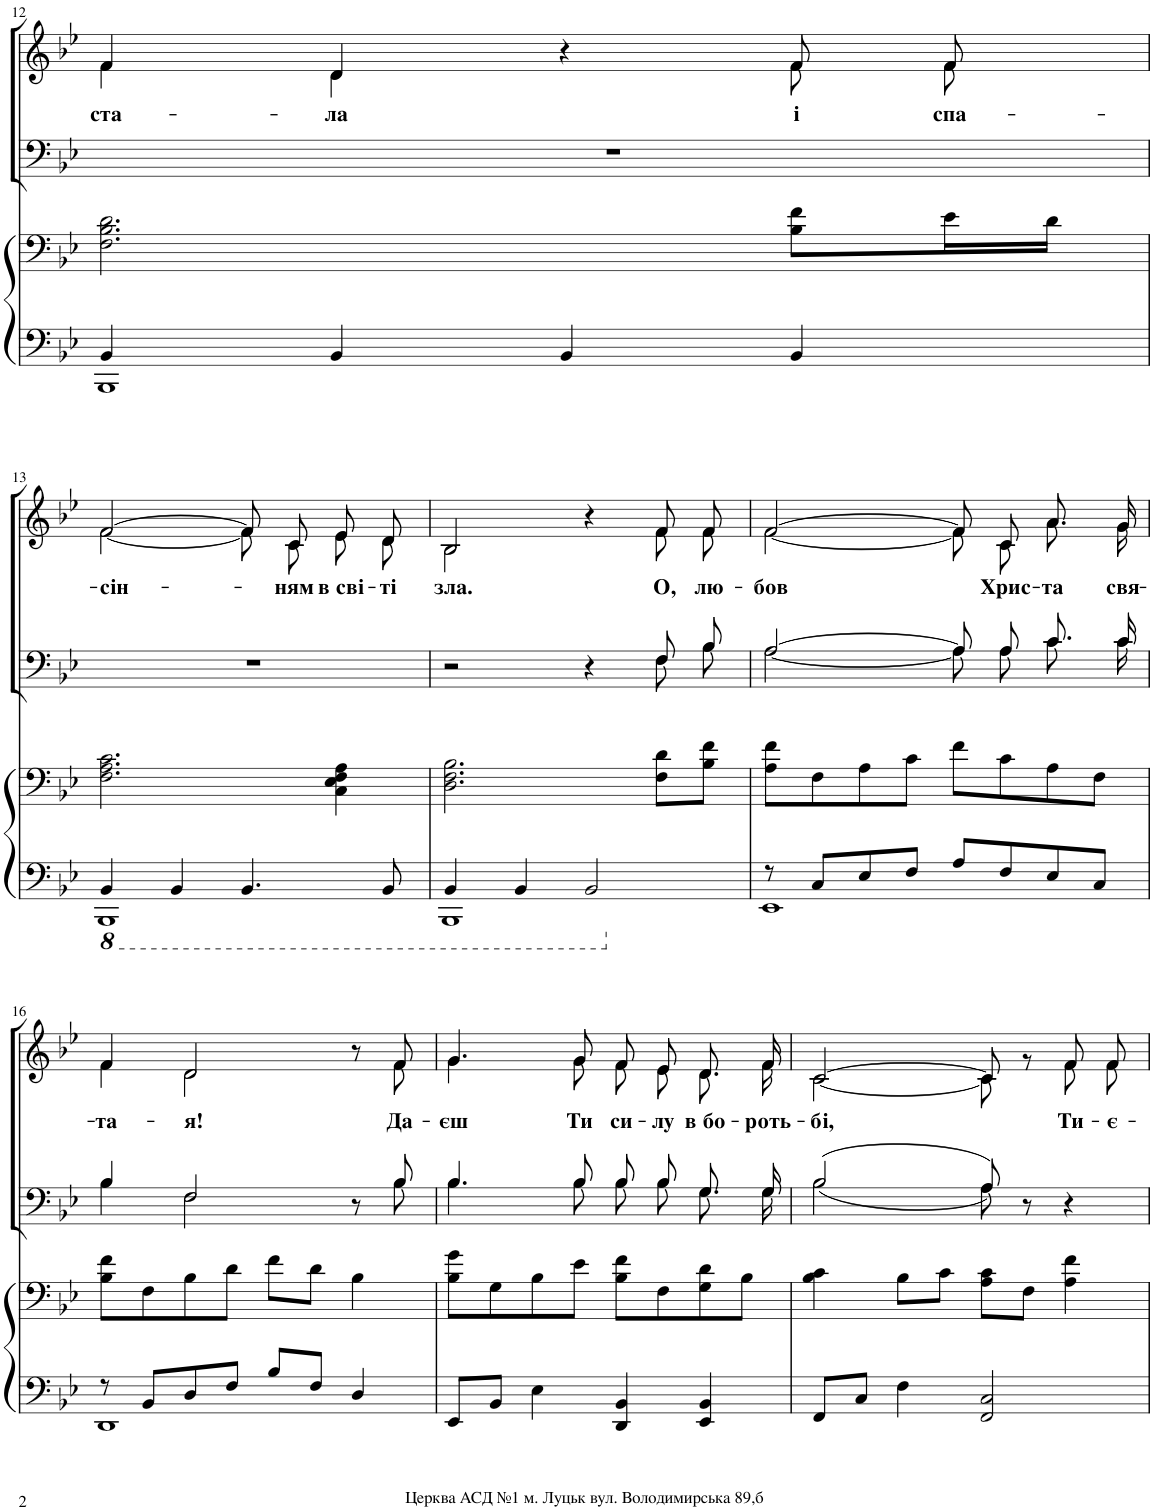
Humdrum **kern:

**kern	**kern	**kern	**kern	**text	**text
*part3	*part3	*part2	*part1	*part1	*part1
*staff4	*staff3	*staff2	*staff1	*staff1	*staff1
*I"Piano	*	*I"Choir	*	*	*
*I'Pno	*	*	*	*	*
!!LO:PB:g=z
*clefF4	*clefF4	*clefF4	*clefG2	*	*
*k[b-e-]	*k[b-e-]	*k[b-e-]	*k[b-e-]	*	*
*M4/4	*M4/4	*M4/4	*M4/4	*	*
=12	=12	=12	=12	=12	=12
*^	*	*	*	*	*
!	!	!	!	!	!	!LO:LY:b
*	*	*	*	*^	*	*
4BB-/	1BBB-	2.F\ 2.B-\ 2.d\	1r	4f\	4f/	.	ста-
!	!	!	!	!	!	!	!LO:LY:b
4BB-/	.	.	.	4d\	4d/	.	-ла
4BB-/	.	.	.	4r	4ryy	.	.
!	!	!	!	!	!	!	!LO:LY:b
4BB-/	.	8B-\ 8f\L	.	8f/L	8f\L	.	і
!	!	!	!	!	!	!	!LO:LY:b
.	.	16e-\L	.	8f/J	8f\J	.	спа-
.	.	16d\JJ	.	.	.	.	.
!!LO:LB:g=z	!!
=13	=13	=13	=13	=13	=13	=13	=13
*8ba	*	*	*	*	*	*	*
!	!	!	!	!	!	!	!LO:LY:b
4BBB-/	1BBBB-	2.F\ 2.A\ 2.c\	1r	[2f/	[2f\	.	-сін-
4BBB-/	.	.	.	.	.	.	.
4.BBB-/	.	.	.	8f/L]	8f\L]	.	.
!	!	!	!	!	!	!	!LO:LY:b
.	.	.	.	8c/J	8c\J	.	-ням
!	!	!	!	!	!	!	!LO:LY:b
.	.	4C\ 4E-\ 4F\ 4A\	.	8e-/L	8e-\L	.	в сві-
!	!	!	!	!	!	!	!LO:LY:b
8BBB-/	.	.	.	8d/J	8d\J	.	-ті
=14	=14	=14	=14	=14	=14	=14	=14
*	*	*	*^	*	*	*	*
!	!	!	!	!	!	!	!	!LO:LY:b
4BBB-/	1BBBB-	2.D\ 2.F\ 2.B-\	2r	2.ryy	2B-/	2B-\	.	зла.
4BBB-/	.	.	.	.	.	.	.	.
2BBB-/	.	.	4r	.	4r	4ryy	.	.
!	!	!	!	!	!	!	!	!LO:LY:b
.	.	8F\ 8d\L	8F/L	8F\L	8f/L	8f\L	.	О,
!	!	!	!	!	!	!	!	!LO:LY:b
.	.	8B-\ 8f\J	8B-/J	8B-\J	8f/J	8f\J	.	лю-
=15	=15	=15	=15	=15	=15	=15	=15	=15
*X8ba	*	*	*	*	*	*	*	*
!	!	!	!	!	!	!	!	!LO:LY:b
8r	1EE-	8A\ 8f\L	[2A/	[2A\	[2f/	[2f\	.	-бов
8C/L	.	8F\	.	.	.	.	.	.
8E-/	.	8A\	.	.	.	.	.	.
8F/J	.	8c\J	.	.	.	.	.	.
8A/L	.	8f\L	8A/L]	8A\L]	8f/L]	8f\L]	.	.
!	!	!	!	!	!	!	!	!LO:LY:b
8F/	.	8c\	8A/J	8A\J	8c/J	8c\J	.	Хрис-
!	!	!	!	!	!	!	!	!LO:LY:b
8E-/	.	8A\	8.c/L	8.c\L	8.a/L	8.a\L	.	-та
8C/J	.	8F\J	.	.	.	.	.	.
!	!	!	!	!	!	!	!	!LO:LY:b
.	.	.	16c/Jk	16c\Jk	16g/Jk	16g\Jk	.	свя-
!!LO:LB:g=z	!!
=16	=16	=16	=16	=16	=16	=16	=16	=16
!	!	!	!	!	!	!	!	!LO:LY:b
8r	1DD	8B-\ 8f\L	4B-/	4B-\	4f/	4f\	.	-та-
8BB-/L	.	8F\	.	.	.	.	.	.
!	!	!	!	!	!	!	!	!LO:LY:b
8D/	.	8B-\	2F/	2F\	2d/	2d\	.	-я!
8F/J	.	8d\J	.	.	.	.	.	.
8B-/L	.	8f\L	.	.	.	.	.	.
8F/J	.	8d\J	.	.	.	.	.	.
4D/	.	4B-\	8r	8ryy	8r	8ryy	.	.
!	!	!	!	!	!	!	!	!LO:LY:b
.	.	.	8B-/	8B-\	8f/	8f\	.	Да-
*v	*v	*	*	*	*	*	*	*
=17	=17	=17	=17	=17	=17	=17	=17
!	!	!	!	!	!	!	!LO:LY:b
8EE-/L	8B-\ 8g\L	4.B-/	4.B-\	4.g/	4.g\	.	-єш
8BB-/J	8G\	.	.	.	.	.	.
4E-\	8B-\	.	.	.	.	.	.
!	!	!	!	!	!	!	!LO:LY:b
.	8e-\J	8B-/	8B-\	8g/	8g\	.	Ти
!	!	!	!	!	!	!	!LO:LY:b
4DD/ 4BB-/	8B-\ 8f\L	8B-/L	8B-\L	8f/L	8f\L	.	си-
!	!	!	!	!	!	!	!LO:LY:b
.	8F\	8B-/J	8B-\J	8e-/J	8e-\J	.	-лу
!	!	!	!	!	!	!	!LO:LY:b
4EE-/ 4BB-/	8G\ 8d\	8.G/L	8.G\L	8.d/L	8.d\L	.	в бо-
.	8B-\J	.	.	.	.	.	.
!	!	!	!	!	!	!	!LO:LY:b
.	.	16G/Jk	16G\Jk	16f/Jk	16f\Jk	.	-роть-
=18	=18	=18	=18	=18	=18	=18	=18
!	!	!	!	!	!	!	!LO:LY:b
8FF/L	4B-\ 4c\	(2B-\	(2B-/	[2c/	[2c\	.	-бі,
8C/J	.	.	.	.	.	.	.
4F\	8B-\L	.	.	.	.	.	.
.	8c\J	.	.	.	.	.	.
2FF/ 2C/	8A\ 8c\L	8A\)	8A/)	8c/]	8c\]	.	.
.	8F\J	8r	4.ryy	8ryy	8r	.	.
!	!	!	!	!	!	!	!LO:LY:b
.	4A\ 4f\	4r	.	8f/L	8f\L	.	Ти-
!	!	!	!	!	!	!	!LO:LY:b
.	.	.	.	8f/J	8f\J	.	-є-
*	*	*v	*v	*	*	*	*
*	*	*	*v	*v	*	*
=	=	=	=	=	=
*-	*-	*-	*-	*-	*-
